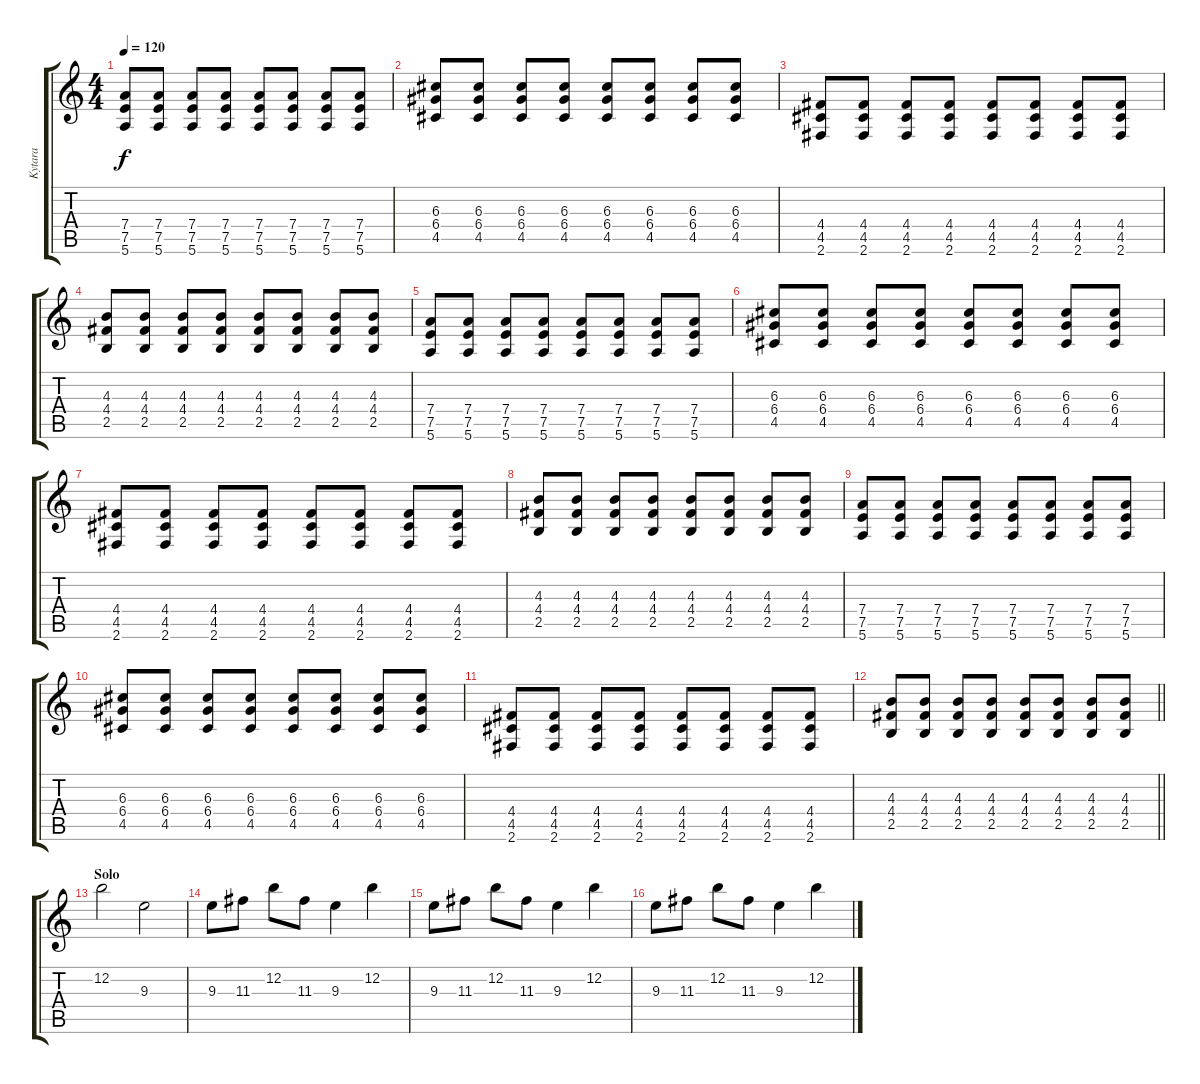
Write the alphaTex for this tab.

\track ("Kytara" "Kytara") {instrument distortionguitar}
\staff {score tabs}
\tuning (E4 B3 G3 D3 A2 E2) {hide}
\ts (4 4)
\tempo 120
\clef g2
\ks c
(7.4 7.5 5.6).8{dy f} (7.4 7.5 5.6).8 (7.4 7.5 5.6).8 (7.4 7.5 5.6).8 (7.4 7.5 5.6).8 (7.4 7.5 5.6).8 (7.4 7.5 5.6).8 (7.4 7.5 5.6).8 |
(6.3 6.4 4.5).8 (6.3 6.4 4.5).8 (6.3 6.4 4.5).8 (6.3 6.4 4.5).8 (6.3 6.4 4.5).8 (6.3 6.4 4.5).8 (6.3 6.4 4.5).8 (6.3 6.4 4.5).8 |
(4.4 4.5 2.6).8 (4.4 4.5 2.6).8 (4.4 4.5 2.6).8 (4.4 4.5 2.6).8 (4.4 4.5 2.6).8 (4.4 4.5 2.6).8 (4.4 4.5 2.6).8 (4.4 4.5 2.6).8 |
(4.3 4.4 2.5).8 (4.3 4.4 2.5).8 (4.3 4.4 2.5).8 (4.3 4.4 2.5).8 (4.3 4.4 2.5).8 (4.3 4.4 2.5).8 (4.3 4.4 2.5).8 (4.3 4.4 2.5).8 |
(7.4 7.5 5.6).8 (7.4 7.5 5.6).8 (7.4 7.5 5.6).8 (7.4 7.5 5.6).8 (7.4 7.5 5.6).8 (7.4 7.5 5.6).8 (7.4 7.5 5.6).8 (7.4 7.5 5.6).8 |
(6.3 6.4 4.5).8 (6.3 6.4 4.5).8 (6.3 6.4 4.5).8 (6.3 6.4 4.5).8 (6.3 6.4 4.5).8 (6.3 6.4 4.5).8 (6.3 6.4 4.5).8 (6.3 6.4 4.5).8 |
(4.4 4.5 2.6).8 (4.4 4.5 2.6).8 (4.4 4.5 2.6).8 (4.4 4.5 2.6).8 (4.4 4.5 2.6).8 (4.4 4.5 2.6).8 (4.4 4.5 2.6).8 (4.4 4.5 2.6).8 |
(4.3 4.4 2.5).8 (4.3 4.4 2.5).8 (4.3 4.4 2.5).8 (4.3 4.4 2.5).8 (4.3 4.4 2.5).8 (4.3 4.4 2.5).8 (4.3 4.4 2.5).8 (4.3 4.4 2.5).8 |
(7.4 7.5 5.6).8 (7.4 7.5 5.6).8 (7.4 7.5 5.6).8 (7.4 7.5 5.6).8 (7.4 7.5 5.6).8 (7.4 7.5 5.6).8 (7.4 7.5 5.6).8 (7.4 7.5 5.6).8 |
(6.3 6.4 4.5).8 (6.3 6.4 4.5).8 (6.3 6.4 4.5).8 (6.3 6.4 4.5).8 (6.3 6.4 4.5).8 (6.3 6.4 4.5).8 (6.3 6.4 4.5).8 (6.3 6.4 4.5).8 |
(4.4 4.5 2.6).8 (4.4 4.5 2.6).8 (4.4 4.5 2.6).8 (4.4 4.5 2.6).8 (4.4 4.5 2.6).8 (4.4 4.5 2.6).8 (4.4 4.5 2.6).8 (4.4 4.5 2.6).8 |
\barLineRight lightlight
(4.3 4.4 2.5).8 (4.3 4.4 2.5).8 (4.3 4.4 2.5).8 (4.3 4.4 2.5).8 (4.3 4.4 2.5).8 (4.3 4.4 2.5).8 (4.3 4.4 2.5).8 (4.3 4.4 2.5).8 |
\section ("" "Solo")
12.2.2 9.3.2 |
9.3.8 11.3.8 12.2.8 11.3.8 9.3.4 12.2.4 |
9.3.8 11.3.8 12.2.8 11.3.8 9.3.4 12.2.4 |
9.3.8 11.3.8 12.2.8 11.3.8 9.3.4 12.2.4
